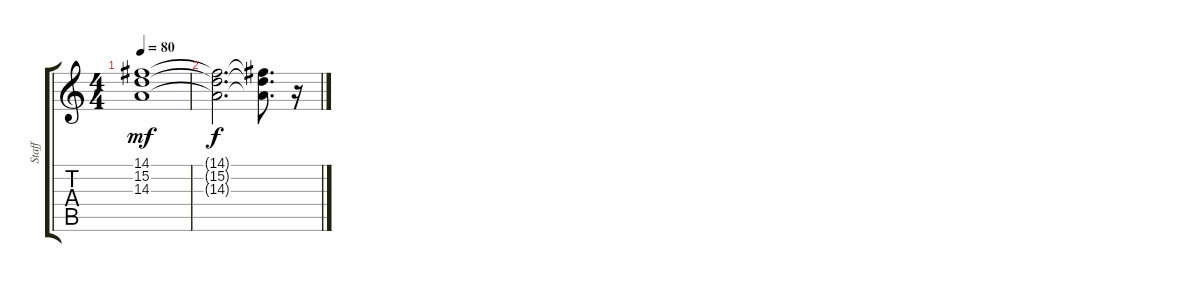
\track ("Staff" "Staff") {instrument acousticgrandpiano}
\staff {score tabs}
\tuning (E4 B3 G3 D3 A2 E2) {hide}
\ts (4 4)
\tempo 80
\clef g2
\ks c
(14.1 15.2 14.3).1{dy mf} |
(14.1{t} 15.2{t} 14.3{t}).2{d dy f} (14.1{t} 15.2{t} 14.3{t}).8{d} r.16
